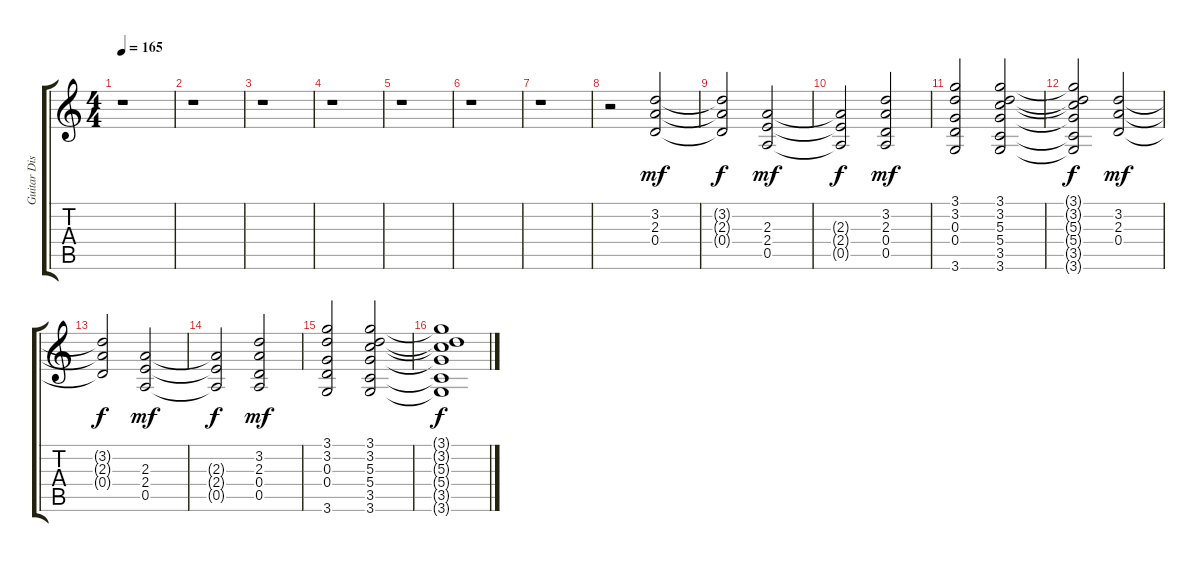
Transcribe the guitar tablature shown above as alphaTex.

\track ("Guitar Dis" "Guitar Dis") {instrument distortionguitar}
\staff {score tabs}
\tuning (E4 B3 G3 D3 A2 E2) {hide}
\ts (4 4)
\tempo 165
\tempo 100
\tempo 165
\clef g2
\ks c
r.1{dy mf instrument distortionguitar} |
r.1 |
r.1 |
r.1 |
r.1 |
r.1 |
r.1 |
r.2 (3.2 2.3 0.4).2 |
(3.2{t} 2.3{t} 0.4{t}).2{dy f} (2.3 2.4 0.5).2{dy mf} |
(2.3{t} 2.4{t} 0.5{t}).2{dy f} (3.2 2.3 0.4 0.5).2{dy mf} |
(3.1 3.2 0.3 0.4 3.6).2 (3.1 3.2 5.3 5.4 3.5 3.6).2 |
(3.1{t} 3.2{t} 5.3{t} 5.4{t} 3.5{t} 3.6{t}).2{dy f} (3.2 2.3 0.4).2{dy mf} |
(3.2{t} 2.3{t} 0.4{t}).2{dy f} (2.3 2.4 0.5).2{dy mf} |
(2.3{t} 2.4{t} 0.5{t}).2{dy f} (3.2 2.3 0.4 0.5).2{dy mf} |
(3.1 3.2 0.3 0.4 3.6).2 (3.1 3.2 5.3 5.4 3.5 3.6).2 |
(3.1{t} 3.2{t} 5.3{t} 5.4{t} 3.5{t} 3.6{t}).1{dy f}
